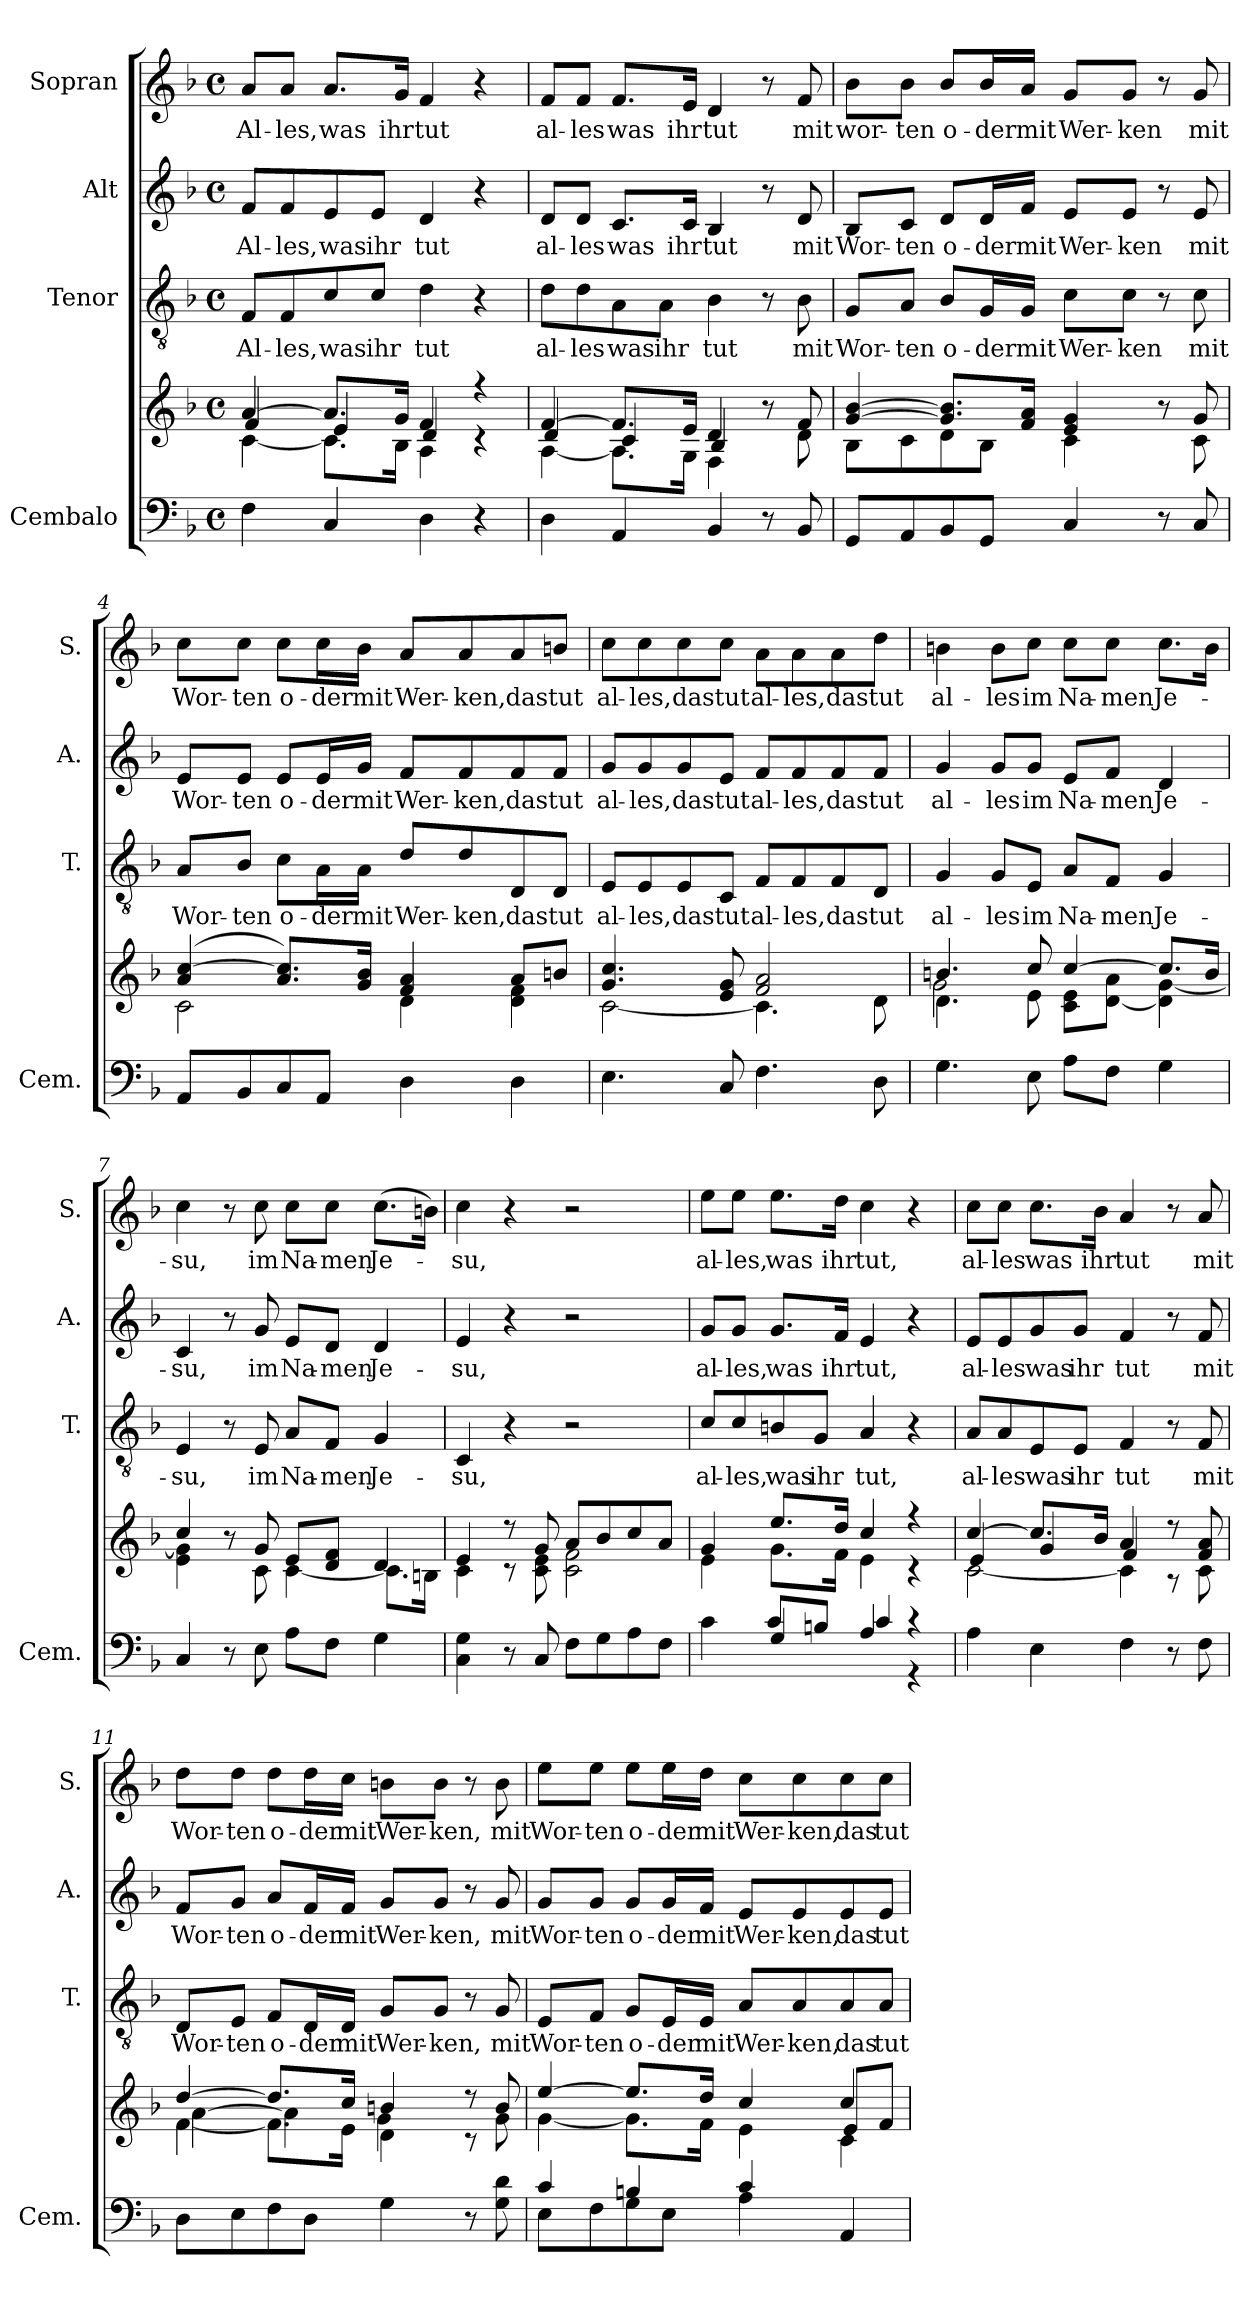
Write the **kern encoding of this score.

**kern	**kern	**kern	**text	**kern	**text	**kern	**text
*part4	*part4	*part3	*part3	*part2	*part2	*part1	*part1
*staff5	*staff4	*staff3	*staff3	*staff2	*staff2	*staff1	*staff1
*I"Cembalo	*	*I"Tenor	*	*I"Alt	*	*I"Sopran	*
*I'Cem.	*	*I'T.	*	*I'A.	*	*I'S.	*
*clefF4	*clefG2	*clefGv2	*	*clefG2	*	*clefG2	*
*k[b-]	*k[b-]	*k[b-]	*	*k[b-]	*	*k[b-]	*
*M4/4	*M4/4	*M4/4	*	*M4/4	*	*M4/4	*
*met(c)	*met(c)	*met(c)	*	*met(c)	*	*met(c)	*
*MM72	*MM72	*MM72	*	*MM72	*	*MM72	*
=1	=1	=1	=1	=1	=1	=1	=1
*	*^	*	*	*	*	*	*
*	*	*^	*	*	*	*	*	*
!	!	!	!	!	!LO:LY:b	!	!LO:LY:b	!	!LO:LY:b
4F\	[4a/	[4c\	4f/	8F/L	Al-	8f/L	Al-	8a/L	Al-
!	!	!	!	!	!LO:LY:b	!	!LO:LY:b	!	!LO:LY:b
.	.	.	.	8F/	-les,	8f/	-les,	8a/J	-les,
!	!	!	!	!	!LO:LY:b	!	!LO:LY:b	!	!LO:LY:b
4C/	8.a/L]	8.c\L]	4e/	8c/	was	8e/	was	8.a/L	was
!	!	!	!	!	!LO:LY:b	!	!LO:LY:b	!	!
.	.	.	.	8c/J	ihr	8e/J	ihr	.	.
!	!	!	!	!	!	!	!	!	!LO:LY:b
.	16g/Jk	16B-\Jk	.	.	.	.	.	16g/Jk	ihr
!	!	!	!	!	!LO:LY:b	!	!LO:LY:b	!	!LO:LY:b
4D\	4f/	4A\	4d/	4d\	tut	4d/	tut	4f/	tut
4r	4r	4ryy	4r	4r	.	4r	.	4r	.
=2	=2	=2	=2	=2	=2	=2	=2	=2	=2
!	!	!	!	!	!LO:LY:b	!	!LO:LY:b	!	!LO:LY:b
4D\	[4f/	[4A\	4d/	8d\L	al-	8d/L	al-	8f/L	al-
!	!	!	!	!	!LO:LY:b	!	!LO:LY:b	!	!LO:LY:b
.	.	.	.	8d\	-les	8d/J	-les	8f/J	-les
!	!	!	!	!	!LO:LY:b	!	!LO:LY:b	!	!LO:LY:b
4AA/	8.f/L]	8.A\L]	4c/	8A\	was	8.c/L	was	8.f/L	was
!	!	!	!	!	!LO:LY:b	!	!	!	!
.	.	.	.	8A\J	ihr	.	.	.	.
!	!	!	!	!	!	!	!LO:LY:b	!	!LO:LY:b
.	16e/Jk	16G\Jk	.	.	.	16c/Jk	ihr	16e/Jk	ihr
!	!	!	!	!	!LO:LY:b	!	!LO:LY:b	!	!LO:LY:b
4BB-/	4d/	4F\	4B-/	4B-\	tut	4B-/	tut	4d/	tut
8r	8r	8ryy	4ryy	8r	.	8r	.	8r	.
!	!	!	!	!	!LO:LY:b	!	!LO:LY:b	!	!LO:LY:b
8BB-/	8f/	8d\	.	8B-\	mit	8d/	mit	8f/	mit
*	*	*v	*v	*	*	*	*	*	*
!!LO:PB:g=z
=3	=3	=3	=3	=3	=3	=3	=3	=3
!	!	!	!	!LO:LY:b	!	!LO:LY:b	!	!LO:LY:b
8GG/L	[4g/ [4b-/	8B-\L	8G/L	Wor-	8B-/L	Wor-	8b-\L	wor-
!	!	!	!	!LO:LY:b	!	!LO:LY:b	!	!LO:LY:b
8AA/	.	8c\	8A/J	-ten	8c/J	-ten	8b-\J	-ten
!	!	!	!	!LO:LY:b	!	!LO:LY:b	!	!LO:LY:b
8BB-/	8.g/] 8.b-/]L	8d\	8B-/L	o-	8d/L	o-	8b-/L	o-
!	!	!	!	!LO:LY:b	!	!LO:LY:b	!	!LO:LY:b
8GG/J	.	8B-\J	16G/L	-der	16d/L	-der	16b-/L	-der
!	!	!	!	!LO:LY:b	!	!LO:LY:b	!	!LO:LY:b
.	16f/ 16a/Jk	.	16G/JJ	mit	16f/JJ	mit	16a/JJ	mit
!	!	!	!	!LO:LY:b	!	!LO:LY:b	!	!LO:LY:b
4C/	4e/ 4g/	4c\	8c\L	Wer-	8e/L	Wer-	8g/L	Wer-
!	!	!	!	!LO:LY:b	!	!LO:LY:b	!	!LO:LY:b
.	.	.	8c\J	-ken	8e/J	-ken	8g/J	-ken
8r	8r	8ryy	8r	.	8r	.	8r	.
!	!	!	!	!LO:LY:b	!	!LO:LY:b	!	!LO:LY:b
8C/	8g/	8c\	8c\	mit	8e/	mit	8g/	mit
=4	=4	=4	=4	=4	=4	=4	=4	=4
!	!	!	!	!LO:LY:b	!	!LO:LY:b	!	!LO:LY:b
8AA/L	(>4a/ [4cc/	2c\	8A/L	Wor-	8e/L	Wor-	8cc\L	Wor-
!	!	!	!	!LO:LY:b	!	!LO:LY:b	!	!LO:LY:b
8BB-/	.	.	8B-/J	-ten	8e/J	-ten	8cc\J	-ten
!	!	!	!	!LO:LY:b	!	!LO:LY:b	!	!LO:LY:b
8C/	8.a/ 8.cc/]L)	.	8c\L	o-	8e/L	o-	8cc\L	o-
!	!	!	!	!LO:LY:b	!	!LO:LY:b	!	!LO:LY:b
8AA/J	.	.	16A\L	-der	16e/L	-der	16cc\L	-der
!	!	!	!	!LO:LY:b	!	!LO:LY:b	!	!LO:LY:b
.	16g/ 16b-/Jk	.	16A\JJ	mit	16g/JJ	mit	16b-\JJ	mit
!	!	!	!	!LO:LY:b	!	!LO:LY:b	!	!LO:LY:b
4D\	4f/ 4a/	4d\	8d/L	Wer-	8f/L	Wer-	8a/L	Wer-
!	!	!	!	!LO:LY:b	!	!LO:LY:b	!	!LO:LY:b
.	.	.	8d/	-ken,	8f/	-ken,	8a/	-ken,
!	!	!	!	!LO:LY:b	!	!LO:LY:b	!	!LO:LY:b
4D\	8a/L	4d\ 4f\	8D/	das	8f/	das	8a/	das
!	!	!	!	!LO:LY:b	!	!LO:LY:b	!	!LO:LY:b
.	8bn/J	.	8D/J	tut	8f/J	tut	8bn/J	tut
!!LO:LB:g=z
=5	=5	=5	=5	=5	=5	=5	=5	=5
!	!	!	!	!LO:LY:b	!	!LO:LY:b	!	!LO:LY:b
4.E\	4.g/ 4.cc/	[2c\	8E/L	al-	8g/L	al-	8cc\L	al-
!	!	!	!	!LO:LY:b	!	!LO:LY:b	!	!LO:LY:b
.	.	.	8E/	-les,	8g/	-les,	8cc\	-les,
!	!	!	!	!LO:LY:b	!	!LO:LY:b	!	!LO:LY:b
.	.	.	8E/	das	8g/	das	8cc\	das
!	!	!	!	!LO:LY:b	!	!LO:LY:b	!	!LO:LY:b
8C/	8e/ 8g/	.	8C/J	tut	8e/J	tut	8cc\J	tut
!	!	!	!	!LO:LY:b	!	!LO:LY:b	!	!LO:LY:b
4.F\	2f/ 2a/	4.c\]	8F/L	al-	8f/L	al-	8a\L	al-
!	!	!	!	!LO:LY:b	!	!LO:LY:b	!	!LO:LY:b
.	.	.	8F/	-les,	8f/	-les,	8a\	-les,
!	!	!	!	!LO:LY:b	!	!LO:LY:b	!	!LO:LY:b
.	.	.	8F/	das	8f/	das	8a\	das
!	!	!	!	!LO:LY:b	!	!LO:LY:b	!	!LO:LY:b
8D\	.	8d\	8D/J	tut	8f/J	tut	8dd\J	tut
=6	=6	=6	=6	=6	=6	=6	=6	=6
*	*	*^	*	*	*	*	*	*
!	!	!	!	!	!LO:LY:b	!	!LO:LY:b	!	!LO:LY:b
4.G\	4.bn/	4.d\	2g\	4G/	al-	4g/	al-	4bn\	al-
!	!	!	!	!	!LO:LY:b	!	!LO:LY:b	!	!LO:LY:b
.	.	.	.	8G/L	-les	8g/L	-les	8b\L	-les
!	!	!	!	!	!LO:LY:b	!	!LO:LY:b	!	!LO:LY:b
8E\	8cc/	8e\	.	8E/J	im	8g/J	im	8cc\J	im
!	!	!	!	!	!LO:LY:b	!	!LO:LY:b	!	!LO:LY:b
8A\L	[4cc/	8c\ 8e\L	2ryy	8A/L	Na-	8e/L	Na-	8cc\L	Na-
!	!	!	!	!	!LO:LY:b	!	!LO:LY:b	!	!LO:LY:b
8F\J	.	[8d\ 8a\J	.	8F/J	-men	8f/J	-men	8cc\J	-men
!	!	!	!	!	!LO:LY:b	!	!LO:LY:b	!	!LO:LY:b
4G\	8.cc/L]	4d\] [4g\	.	4G/	Je-	4d/	Je-	8.cc\L	Je-
.	16b/Jk	.	.	.	.	.	.	16b\Jk	.
*	*	*v	*v	*	*	*	*	*	*
!!LO:PB:g=z
=7	=7	=7	=7	=7	=7	=7	=7	=7
!	!	!	!	!LO:LY:b	!	!LO:LY:b	!	!LO:LY:b
4C/	4cc/	4e\ 4g\]	4E/	-su,	4c/	-su,	4cc\	-su,
8r	8r	8ryy	8r	.	8r	.	8r	.
!	!	!	!	!LO:LY:b	!	!LO:LY:b	!	!LO:LY:b
8E\	8g/	8c\	8E/	im	8g/	im	8cc\	im
!	!	!	!	!LO:LY:b	!	!LO:LY:b	!	!LO:LY:b
8A\L	8e/L	[4c\	8A/L	Na-	8e/L	Na-	8cc\L	Na-
!	!	!	!	!LO:LY:b	!	!LO:LY:b	!	!LO:LY:b
8F\J	8d/ 8f/J	.	8F/J	-men	8d/J	-men	8cc\J	-men
!	!	!	!	!LO:LY:b	!	!LO:LY:b	!	!LO:LY:b
4G\	4d/	8.c\L]	4G/	Je-	4d/	Je-	(>8.cc\L	Je-
.	.	16Bn\Jk	.	.	.	.	16bn\Jk)	.
=8	=8	=8	=8	=8	=8	=8	=8	=8
!	!	!	!	!LO:LY:b	!	!LO:LY:b	!	!LO:LY:b
4C\ 4G\	4e/	4c\	4C/	-su,	4e/	-su,	4cc\	-su,
8r	8r	8r	4r	.	4r	.	4r	.
8C/	8g/	8c\ 8e\	.	.	.	.	.	.
8F\L	8a/L	2c\ 2f\	2r	.	2r	.	2r	.
8G\	8b-/	.	.	.	.	.	.	.
8A\	8cc/	.	.	.	.	.	.	.
8F\J	8a/J	.	.	.	.	.	.	.
=9	=9	=9	=9	=9	=9	=9	=9	=9
*^	*	*	*	*	*	*	*	*
!	!	!	!	!	!LO:LY:b	!	!LO:LY:b	!	!LO:LY:b
4c\	4ryy	4g/	4e\	8c/L	al-	8g/L	al-	8ee\L	al-
!	!	!	!	!	!LO:LY:b	!	!LO:LY:b	!	!LO:LY:b
.	.	.	.	8c/	-les,	8g/J	-les,	8ee\J	-les,
!	!	!	!	!	!LO:LY:b	!	!LO:LY:b	!	!LO:LY:b
4G/	8c/L	8.ee/L	8.g\L	8Bn/	was	8.g/L	was	8.ee\L	was
!	!	!	!	!	!LO:LY:b	!	!	!	!
.	8Bn/J	.	.	8G/J	ihr	.	.	.	.
!	!	!	!	!	!	!	!LO:LY:b	!	!LO:LY:b
.	.	16dd/Jk	16f\Jk	.	.	16f/Jk	ihr	16dd\Jk	ihr
!	!	!	!	!	!LO:LY:b	!	!LO:LY:b	!	!LO:LY:b
4A/	4c/	4cc/	4e\	4A/	tut,	4e/	tut,	4cc\	tut,
4r	4r	4r	4r	4r	.	4r	.	4r	.
!!LO:LB:g=z
=10	=10	=10	=10	=10	=10	=10	=10	=10	=10
*	*	*	*^	*	*	*	*	*	*
!	!	!	!	!	!	!LO:LY:b	!	!LO:LY:b	!	!LO:LY:b
*v	*v	*	*	*	*	*	*	*	*	*
4A\	[4cc/	[2c\	4e/	8A/L	al-	8e/L	al-	8cc\L	al-
!	!	!	!	!	!LO:LY:b	!	!LO:LY:b	!	!LO:LY:b
.	.	.	.	8A/	-les	8e/	-les	8cc\J	-les
!	!	!	!	!	!LO:LY:b	!	!LO:LY:b	!	!LO:LY:b
4E\	8.cc/L]	.	4g/	8E/	was	8g/	was	8.cc\L	was
!	!	!	!	!	!LO:LY:b	!	!LO:LY:b	!	!
.	.	.	.	8E/J	ihr	8g/J	ihr	.	.
!	!	!	!	!	!	!	!	!	!LO:LY:b
.	16b-/Jk	.	.	.	.	.	.	16b-\Jk	ihr
!	!	!	!	!	!LO:LY:b	!	!LO:LY:b	!	!LO:LY:b
4F\	4a/	4c\]	4f/	4F/	tut	4f/	tut	4a/	tut
8r	8r	8r	4ryy	8r	.	8r	.	8r	.
!	!	!	!	!	!LO:LY:b	!	!LO:LY:b	!	!LO:LY:b
8F\	8f/ 8a/	8c\	.	8F/	mit	8f/	mit	8a/	mit
=11	=11	=11	=11	=11	=11	=11	=11	=11	=11
!	!	!	!	!	!LO:LY:b	!	!LO:LY:b	!	!LO:LY:b
8D\L	[4dd/	[4f\	[4a\	8D/L	Wor-	8f/L	Wor-	8dd\L	Wor-
!	!	!	!	!	!LO:LY:b	!	!LO:LY:b	!	!LO:LY:b
8E\	.	.	.	8E/J	-ten	8g/J	-ten	8dd\J	-ten
!	!	!	!	!	!LO:LY:b	!	!LO:LY:b	!	!LO:LY:b
8F\	8.dd/L]	8.f\L]	4a\]	8F/L	o-	8a/L	o-	8dd\L	o-
!	!	!	!	!	!LO:LY:b	!	!LO:LY:b	!	!LO:LY:b
8D\J	.	.	.	16D/L	-der	16f/L	-der	16dd\L	-der
!	!	!	!	!	!LO:LY:b	!	!LO:LY:b	!	!LO:LY:b
.	16cc/Jk	16e\Jk	.	16D/JJ	mit	16f/JJ	mit	16cc\JJ	mit
!	!	!	!	!	!LO:LY:b	!	!LO:LY:b	!	!LO:LY:b
4G\	4bn/	4d\	4g\	8G/L	Wer-	8g/L	Wer-	8bn\L	Wer-
!	!	!	!	!	!LO:LY:b	!	!LO:LY:b	!	!LO:LY:b
.	.	.	.	8G/J	-ken,	8g/J	-ken,	8b\J	-ken,
8r	8r	8r	4ryy	8r	.	8r	.	8r	.
!	!	!	!	!	!LO:LY:b	!	!LO:LY:b	!	!LO:LY:b
8G\ 8d\	8b/	8g\	.	8G/	mit	8g/	mit	8b\	mit
!!LO:PB:g=z
=12	=12	=12	=12	=12	=12	=12	=12	=12	=12
*^	*	*	*	*	*	*	*	*	*
!	!	!	!	!	!	!LO:LY:b	!	!LO:LY:b	!	!LO:LY:b
8E\L	4c/	[4ee/	[4g\	2.ryy	8E/L	Wor-	8g/L	Wor-	8ee\L	Wor-
!	!	!	!	!	!	!LO:LY:b	!	!LO:LY:b	!	!LO:LY:b
8F\	.	.	.	.	8F/J	-ten	8g/J	-ten	8ee\J	-ten
!	!	!	!	!	!	!LO:LY:b	!	!LO:LY:b	!	!LO:LY:b
8G\	4Bn/	8.ee/L]	8.g\L]	.	8G/L	o-	8g/L	o-	8ee\L	o-
!	!	!	!	!	!	!LO:LY:b	!	!LO:LY:b	!	!LO:LY:b
8E\J	.	.	.	.	16E/L	-der	16g/L	-der	16ee\L	-der
!	!	!	!	!	!	!LO:LY:b	!	!LO:LY:b	!	!LO:LY:b
.	.	16dd/Jk	16f\Jk	.	16E/JJ	mit	16f/JJ	mit	16dd\JJ	mit
!	!	!	!	!	!	!LO:LY:b	!	!LO:LY:b	!	!LO:LY:b
4A\	4c/	4cc/	4e\	.	8A/L	Wer-	8e/L	Wer-	8cc\L	Wer-
!	!	!	!	!	!	!LO:LY:b	!	!LO:LY:b	!	!LO:LY:b
.	.	.	.	.	8A/	-ken,	8e/	-ken,	8cc\	-ken,
!	!	!	!	!	!	!LO:LY:b	!	!LO:LY:b	!	!LO:LY:b
4AA/	4ryy	4cc/	4c\	8e/L	8A/	das	8e/	das	8cc\	das
!	!	!	!	!	!	!LO:LY:b	!	!LO:LY:b	!	!LO:LY:b
.	.	.	.	8f/J	8A/J	tut	8e/J	tut	8cc\J	tut
*v	*v	*	*	*	*	*	*	*	*	*
*	*v	*v	*v	*	*	*	*	*	*
=	=	=	=	=	=	=	=
*-	*-	*-	*-	*-	*-	*-	*-
